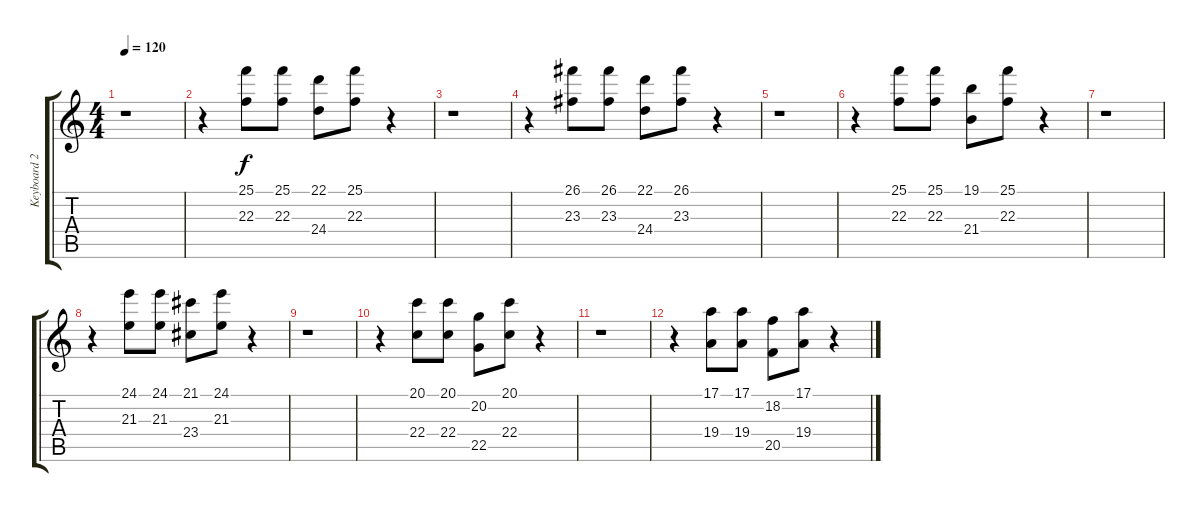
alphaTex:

\track ("Keyboard 2/Echo" "Keyboard 2") {instrument electricgrandpiano}
\staff {score tabs}
\tuning (E4 B3 G3 D3 A2 E2) {hide}
\ts (4 4)
\tempo 120
\clef g2
\ks c
r.1{dy f} |
r.4 (25.1 22.3).8 (25.1 22.3).8 (22.1 24.4).8 (25.1 22.3).8 r.4 |
r.1 |
r.4 (26.1 23.3).8 (26.1 23.3).8 (22.1 24.4).8 (26.1 23.3).8 r.4 |
r.1 |
r.4 (25.1 22.3).8 (25.1 22.3).8 (19.1 21.4).8 (25.1 22.3).8 r.4 |
r.1 |
r.4 (24.1 21.3).8 (24.1 21.3).8 (21.1 23.4).8 (24.1 21.3).8 r.4 |
r.1 |
r.4 (20.1 22.4).8 (20.1 22.4).8 (20.2 22.5).8 (20.1 22.4).8 r.4 |
r.1 |
r.4 (17.1 19.4).8 (17.1 19.4).8 (18.2 20.5).8 (17.1 19.4).8 r.4
